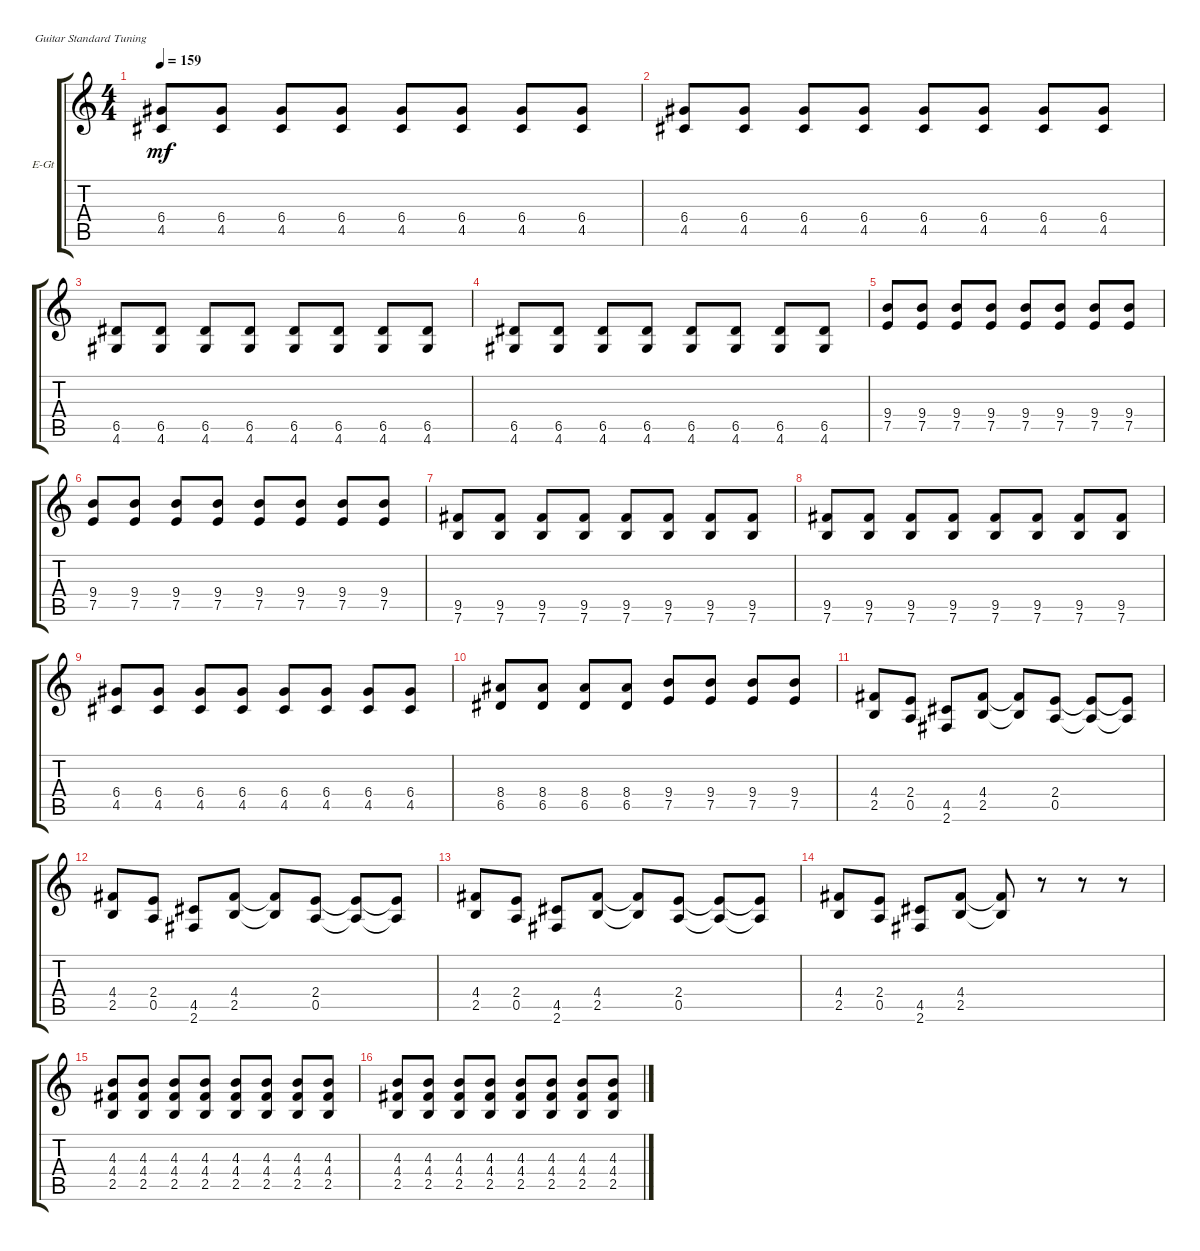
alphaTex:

\defaultSystemsLayout 4
\bracketExtendMode groupsimilarinstruments
\firstSystemTrackNameOrientation horizontal
\otherSystemsTrackNameOrientation horizontal
\track ("Electric Guitar" "E-Gt") {instrument distortionguitar}
\staff {score tabs}
\tuning (E4 B3 G3 D3 A2 E2)
\ts (4 4)
\tempo 159
\clef g2
\ks c
(4.5 6.4).8{dy mf} (4.5 6.4).8 (4.5 6.4).8 (4.5 6.4).8 (4.5 6.4).8 (4.5 6.4).8 (4.5 6.4).8 (4.5 6.4).8 |
(4.5 6.4).8 (4.5 6.4).8 (4.5 6.4).8 (4.5 6.4).8 (4.5 6.4).8 (4.5 6.4).8 (4.5 6.4).8 (4.5 6.4).8 |
(4.6 6.5).8 (4.6 6.5).8 (4.6 6.5).8 (4.6 6.5).8 (4.6 6.5).8 (4.6 6.5).8 (4.6 6.5).8 (4.6 6.5).8 |
(4.6 6.5).8 (4.6 6.5).8 (4.6 6.5).8 (4.6 6.5).8 (4.6 6.5).8 (4.6 6.5).8 (4.6 6.5).8 (4.6 6.5).8 |
(7.5 9.4).8 (7.5 9.4).8 (7.5 9.4).8 (7.5 9.4).8 (7.5 9.4).8 (7.5 9.4).8 (7.5 9.4).8 (7.5 9.4).8 |
(7.5 9.4).8 (7.5 9.4).8 (7.5 9.4).8 (7.5 9.4).8 (7.5 9.4).8 (7.5 9.4).8 (7.5 9.4).8 (7.5 9.4).8 |
(7.6 9.5).8 (7.6 9.5).8 (7.6 9.5).8 (7.6 9.5).8 (7.6 9.5).8 (7.6 9.5).8 (7.6 9.5).8 (7.6 9.5).8 |
(7.6 9.5).8 (7.6 9.5).8 (7.6 9.5).8 (7.6 9.5).8 (7.6 9.5).8 (7.6 9.5).8 (7.6 9.5).8 (7.6 9.5).8 |
(4.5 6.4).8 (4.5 6.4).8 (4.5 6.4).8 (4.5 6.4).8 (4.5 6.4).8 (4.5 6.4).8 (4.5 6.4).8 (4.5 6.4).8 |
(6.5 8.4).8 (6.5 8.4).8 (6.5 8.4).8 (6.5 8.4).8 (7.5 9.4).8 (7.5 9.4).8 (7.5 9.4).8 (7.5 9.4).8 |
(2.5 4.4).8 (0.5 2.4).8 (2.6 4.5).8 (2.5 4.4).8 (4.4{t} 2.5{t}).8 (0.5 2.4).8 (0.5{t} 2.4{t}).8 (2.4{t} 0.5{t}).8 |
(2.5 4.4).8 (0.5 2.4).8 (2.6 4.5).8 (2.5 4.4).8 (4.4{t} 2.5{t}).8 (0.5 2.4).8 (0.5{t} 2.4{t}).8 (2.4{t} 0.5{t}).8 |
(2.5 4.4).8 (0.5 2.4).8 (2.6 4.5).8 (2.5 4.4).8 (4.4{t} 2.5{t}).8 (0.5 2.4).8 (0.5{t} 2.4{t}).8 (2.4{t} 0.5{t}).8 |
(2.5 4.4).8 (0.5 2.4).8 (2.6 4.5).8 (2.5 4.4).8 (4.4{t} 2.5{t}).8 r.8 r.8 r.8 |
(2.5 4.4 4.3).8 (2.5 4.4 4.3).8 (2.5 4.4 4.3).8 (2.5 4.4 4.3).8 (2.5 4.4 4.3).8 (2.5 4.4 4.3).8 (2.5 4.4 4.3).8 (2.5 4.4 4.3).8 |
(2.5 4.4 4.3).8 (2.5 4.4 4.3).8 (2.5 4.4 4.3).8 (2.5 4.4 4.3).8 (2.5 4.4 4.3).8 (2.5 4.4 4.3).8 (2.5 4.4 4.3).8 (2.5 4.4 4.3).8
